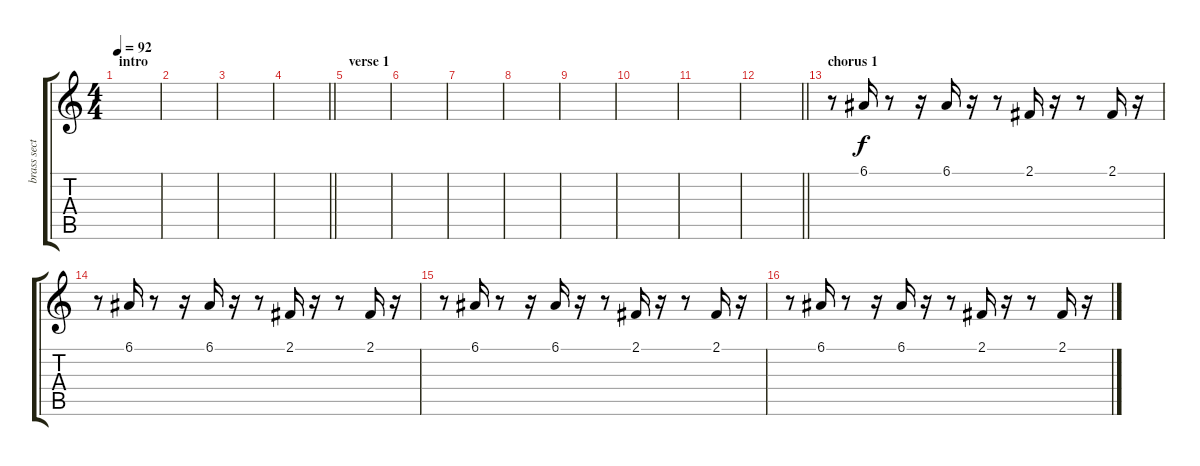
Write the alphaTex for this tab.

\track ("brass section" "brass sect") {instrument brasssection}
\staff {score tabs}
\tuning (E4 B3 G3 D3 A2 E2) {hide}
\ts (4 4)
\section ("" "intro")
\tempo 92
\clef g2
\ks c
|
|
|
\barLineRight lightlight
|
\section ("" "verse 1")
|
|
|
|
|
|
|
\barLineRight lightlight
|
\section ("" "chorus 1")
r.8 6.1.16 r.8 r.16 6.1.16 r.16 r.8 2.1.16 r.16 r.8 2.1.16 r.16 |
r.8 6.1.16 r.8 r.16 6.1.16 r.16 r.8 2.1.16 r.16 r.8 2.1.16 r.16 |
r.8 6.1.16 r.8 r.16 6.1.16 r.16 r.8 2.1.16 r.16 r.8 2.1.16 r.16 |
r.8 6.1.16 r.8 r.16 6.1.16 r.16 r.8 2.1.16 r.16 r.8 2.1.16 r.16
